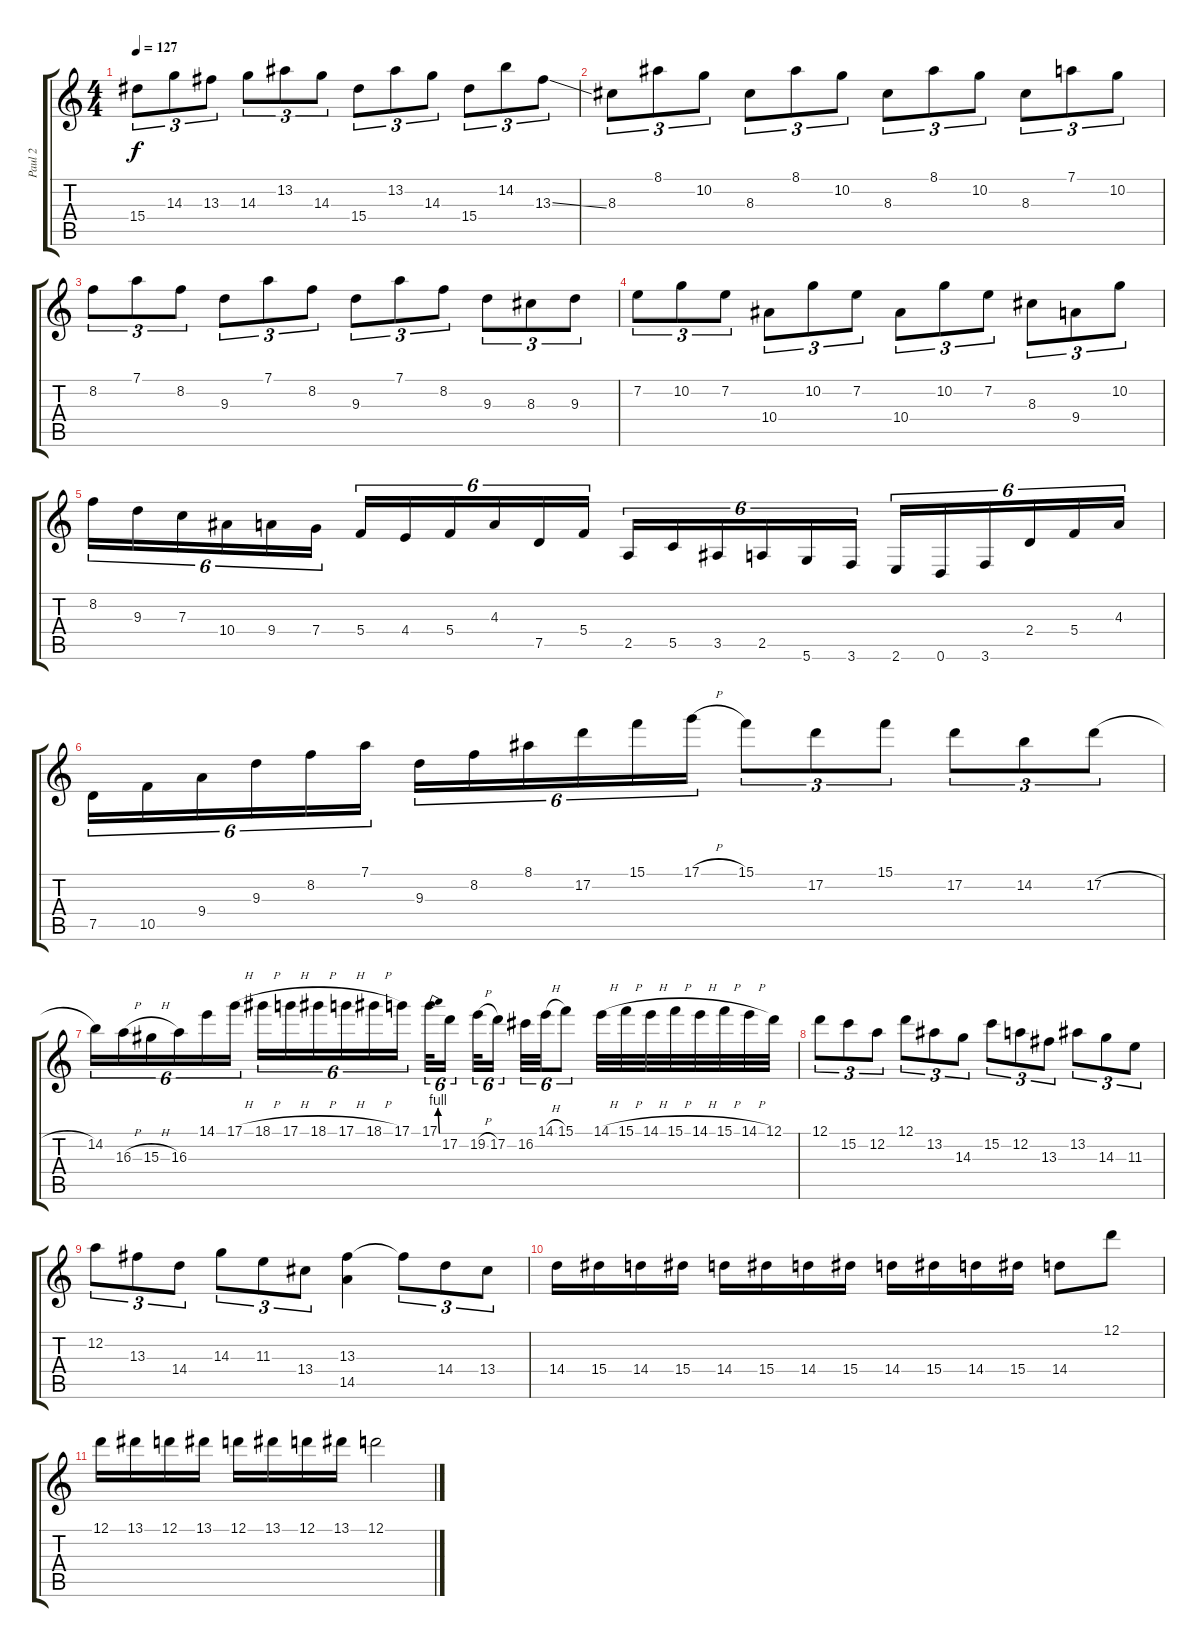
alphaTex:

\track ("Paul 2" "Paul 2") {instrument overdrivenguitar}
\staff {score tabs}
\tuning (D4 A3 F3 C3 G2 D2) {hide}
\ts (4 4)
\tempo 127
\clef g2
\ks c
15.4.8{tu (3 2) dy f} 14.3.8{tu (3 2)} 13.3.8{tu (3 2)} 14.3.8{tu (3 2)} 13.2.8{tu (3 2)} 14.3.8{tu (3 2)} 15.4.8{tu (3 2)} 13.2.8{tu (3 2)} 14.3.8{tu (3 2)} 15.4.8{tu (3 2)} 14.2.8{tu (3 2)} 13.3{ss}.8{tu (3 2)} |
8.3.8{tu (3 2)} 8.1.8{tu (3 2)} 10.2.8{tu (3 2)} 8.3.8{tu (3 2)} 8.1.8{tu (3 2)} 10.2.8{tu (3 2)} 8.3.8{tu (3 2)} 8.1.8{tu (3 2)} 10.2.8{tu (3 2)} 8.3.8{tu (3 2)} 7.1.8{tu (3 2)} 10.2.8{tu (3 2)} |
8.2.8{tu (3 2)} 7.1.8{tu (3 2)} 8.2.8{tu (3 2)} 9.3.8{tu (3 2)} 7.1.8{tu (3 2)} 8.2.8{tu (3 2)} 9.3.8{tu (3 2)} 7.1.8{tu (3 2)} 8.2.8{tu (3 2)} 9.3.8{tu (3 2)} 8.3.8{tu (3 2)} 9.3.8{tu (3 2)} |
7.2.8{tu (3 2)} 10.2.8{tu (3 2)} 7.2.8{tu (3 2)} 10.4.8{tu (3 2)} 10.2.8{tu (3 2)} 7.2.8{tu (3 2)} 10.4.8{tu (3 2)} 10.2.8{tu (3 2)} 7.2.8{tu (3 2)} 8.3.8{tu (3 2)} 9.4.8{tu (3 2)} 10.2.8{tu (3 2)} |
8.2.16{tu (6 4)} 9.3.16{tu (6 4)} 7.3.16{tu (6 4)} 10.4.16{tu (6 4)} 9.4.16{tu (6 4)} 7.4.16{tu (6 4)} 5.4.16{tu (6 4)} 4.4.16{tu (6 4)} 5.4.16{tu (6 4)} 4.3.16{tu (6 4)} 7.5.16{tu (6 4)} 5.4.16{tu (6 4)} 2.5.16{tu (6 4)} 5.5.16{tu (6 4)} 3.5.16{tu (6 4)} 2.5.16{tu (6 4)} 5.6.16{tu (6 4)} 3.6.16{tu (6 4)} 2.6.16{tu (6 4)} 0.6.16{tu (6 4)} 3.6.16{tu (6 4)} 2.4.16{tu (6 4)} 5.4.16{tu (6 4)} 4.3.16{tu (6 4)} |
7.5.16{tu (6 4)} 10.5.16{tu (6 4)} 9.4.16{tu (6 4)} 9.3.16{tu (6 4)} 8.2.16{tu (6 4)} 7.1.16{tu (6 4)} 9.3.16{tu (6 4)} 8.2.16{tu (6 4)} 8.1.16{tu (6 4)} 17.2.16{tu (6 4)} 15.1.16{tu (6 4)} 17.1{h}.16{tu (6 4)} 15.1.8{tu (3 2)} 17.2.8{tu (3 2)} 15.1.8{tu (3 2)} 17.2.8{tu (3 2)} 14.2.8{tu (3 2)} 17.2{h}.8{tu (3 2)} |
14.2.16{tu (6 4)} 16.3{h}.16{tu (6 4)} 15.3{h}.16{tu (6 4)} 16.3.16{tu (6 4)} 14.1.16{tu (6 4)} 17.1{h}.16{tu (6 4)} 18.1{h}.16{tu (6 4)} 17.1{h}.16{tu (6 4)} 18.1{h}.16{tu (6 4)} 17.1{h}.16{tu (6 4)} 18.1{h}.16{tu (6 4)} 17.1.16{tu (6 4)} 17.1{be (bend 0 0 60 4)}.32{tu (6 4)} 17.2.16{tu (6 4)} 19.2{h}.32{tu (6 4)} 17.2.16{tu (6 4)} 16.2.32{tu (6 4)} 14.1{h}.32{tu (6 4)} 15.1.8{tu (6 4)} 14.1{h}.32 15.1{h}.32 14.1{h}.32 15.1{h}.32 14.1{h}.32 15.1{h}.32 14.1{h}.32 12.1.32 |
12.1.8{tu (3 2)} 15.2.8{tu (3 2)} 12.2.8{tu (3 2)} 12.1.8{tu (3 2)} 13.2.8{tu (3 2)} 14.3.8{tu (3 2)} 15.2.8{tu (3 2)} 12.2.8{tu (3 2)} 13.3.8{tu (3 2)} 13.2.8{tu (3 2)} 14.3.8{tu (3 2)} 11.3.8{tu (3 2)} |
12.2.8{tu (3 2)} 13.3.8{tu (3 2)} 14.4.8{tu (3 2)} 14.3.8{tu (3 2)} 11.3.8{tu (3 2)} 13.4.8{tu (3 2)} (13.3 14.5).4 13.3{t}.8{tu (3 2)} 14.4.8{tu (3 2)} 13.4.8{tu (3 2)} |
14.4.16 15.4.16 14.4.16 15.4.16 14.4.16 15.4.16 14.4.16 15.4.16 14.4.16 15.4.16 14.4.16 15.4.16 14.4.8 12.1.8 |
12.1.16 13.1.16 12.1.16 13.1.16 12.1.16 13.1.16 12.1.16 13.1.16 12.1.2
